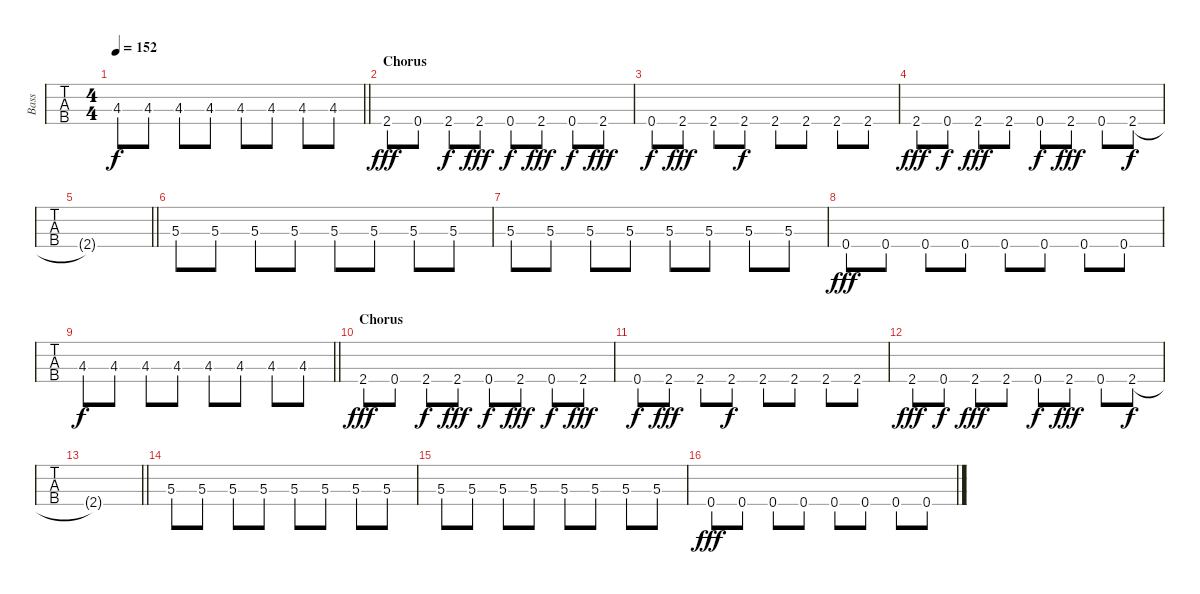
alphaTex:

\track ("Bass" "Bass") {instrument electricbasspick}
\staff {tabs}
\tuning (G2 D2 A1 E1) {hide}
\ts (4 4)
\tempo 152
\clef f4
\barLineRight lightlight
\ks c
4.3.8{dy f} 4.3.8 4.3.8 4.3.8 4.3.8 4.3.8 4.3.8 4.3.8 |
\section ("" "Chorus")
2.4.8{dy fff} 0.4.8 2.4.8{dy f} 2.4.8{dy fff} 0.4.8{dy f} 2.4.8{dy fff} 0.4.8{dy f} 2.4.8{dy fff} |
0.4.8{dy f} 2.4.8{dy fff} 2.4.8 2.4.8{dy f} 2.4.8 2.4.8 2.4.8 2.4.8 |
2.4.8{dy fff} 0.4.8{dy f} 2.4.8{dy fff} 2.4.8 0.4.8{dy f} 2.4.8{dy fff} 0.4.8 2.4.8{dy f} |
\barLineRight lightlight
2.4{t}.1 |
5.3.8 5.3.8 5.3.8 5.3.8 5.3.8 5.3.8 5.3.8 5.3.8 |
5.3.8 5.3.8 5.3.8 5.3.8 5.3.8 5.3.8 5.3.8 5.3.8 |
0.4.8{dy fff} 0.4.8 0.4.8 0.4.8 0.4.8 0.4.8 0.4.8 0.4.8 |
\barLineRight lightlight
4.3.8{dy f} 4.3.8 4.3.8 4.3.8 4.3.8 4.3.8 4.3.8 4.3.8 |
\section ("" "Chorus")
2.4.8{dy fff} 0.4.8 2.4.8{dy f} 2.4.8{dy fff} 0.4.8{dy f} 2.4.8{dy fff} 0.4.8{dy f} 2.4.8{dy fff} |
0.4.8{dy f} 2.4.8{dy fff} 2.4.8 2.4.8{dy f} 2.4.8 2.4.8 2.4.8 2.4.8 |
2.4.8{dy fff} 0.4.8{dy f} 2.4.8{dy fff} 2.4.8 0.4.8{dy f} 2.4.8{dy fff} 0.4.8 2.4.8{dy f} |
\barLineRight lightlight
2.4{t}.1 |
5.3.8 5.3.8 5.3.8 5.3.8 5.3.8 5.3.8 5.3.8 5.3.8 |
5.3.8 5.3.8 5.3.8 5.3.8 5.3.8 5.3.8 5.3.8 5.3.8 |
0.4.8{dy fff} 0.4.8 0.4.8 0.4.8 0.4.8 0.4.8 0.4.8 0.4.8
